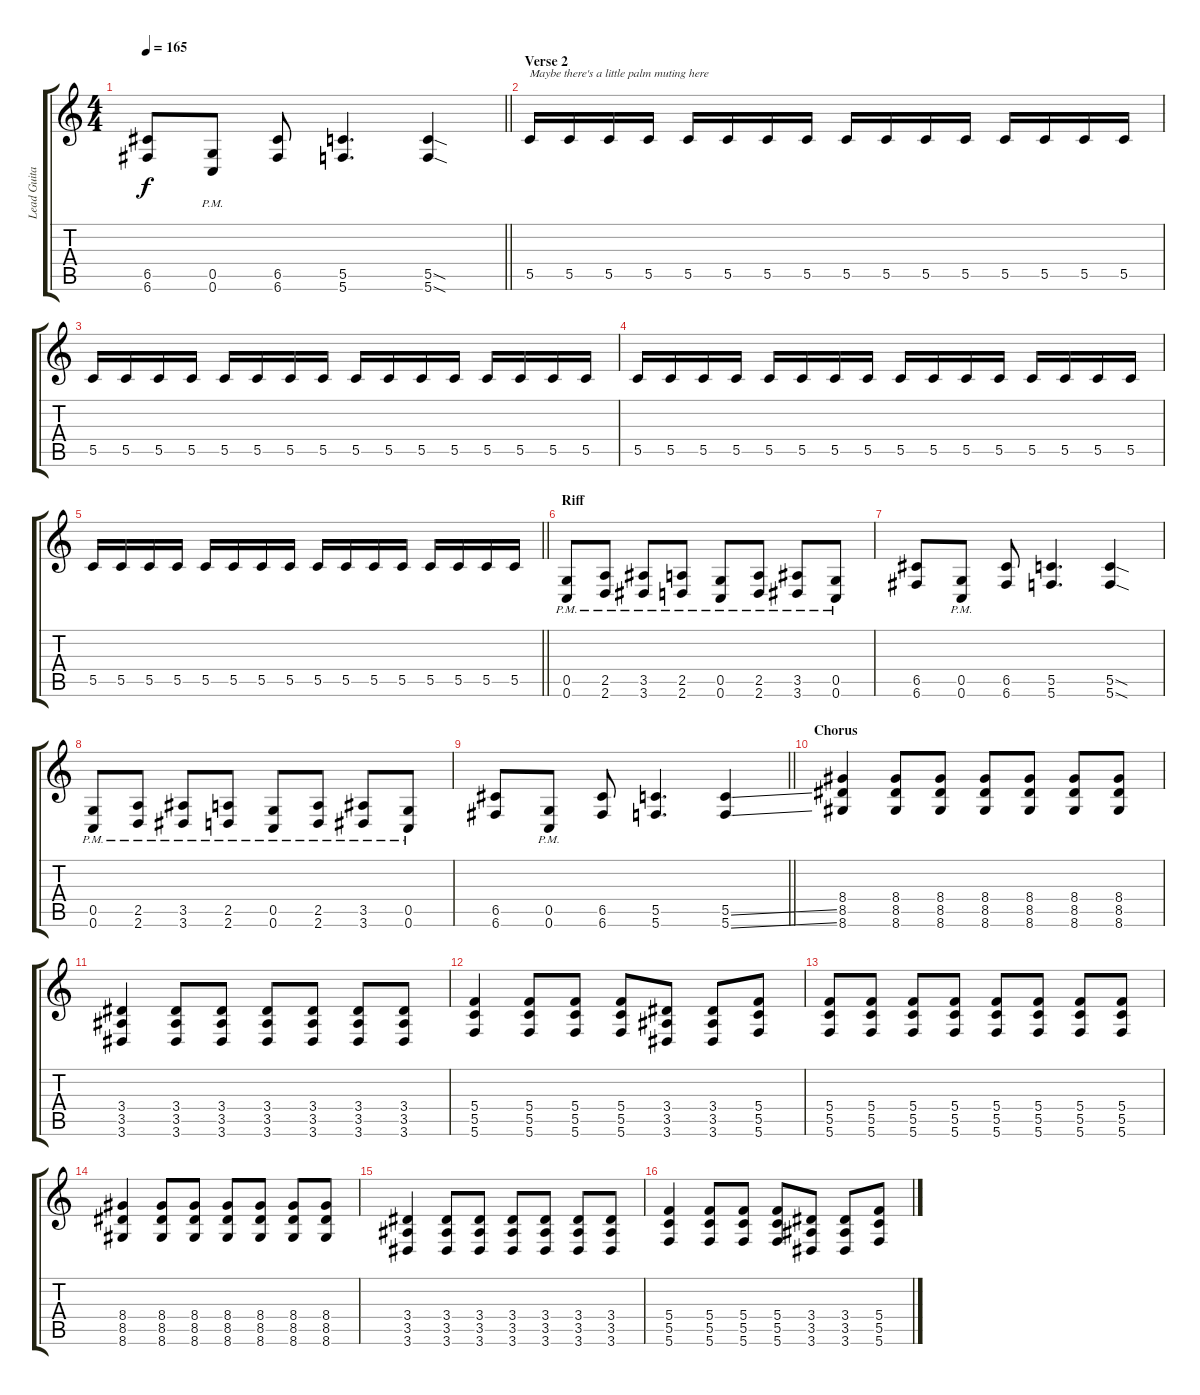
\track ("Lead Guitar" "Lead Guita") {instrument distortionguitar}
\staff {score tabs}
\tuning (D4 A3 F3 C3 G2 C2) {hide}
\ts (4 4)
\tempo 165
\clef g2
\barLineRight lightlight
\ks c
(6.5 6.6).8{dy f} (0.5{pm} 0.6{pm}).8 (6.5 6.6).8 (5.5 5.6).4{d} (5.5{sod} 5.6{sod}).4 |
\section ("" "Verse 2")
5.5.16{txt "Maybe there's a little palm muting here"} 5.5.16 5.5.16 5.5.16 5.5.16 5.5.16 5.5.16 5.5.16 5.5.16 5.5.16 5.5.16 5.5.16 5.5.16 5.5.16 5.5.16 5.5.16 |
5.5.16 5.5.16 5.5.16 5.5.16 5.5.16 5.5.16 5.5.16 5.5.16 5.5.16 5.5.16 5.5.16 5.5.16 5.5.16 5.5.16 5.5.16 5.5.16 |
5.5.16 5.5.16 5.5.16 5.5.16 5.5.16 5.5.16 5.5.16 5.5.16 5.5.16 5.5.16 5.5.16 5.5.16 5.5.16 5.5.16 5.5.16 5.5.16 |
\barLineRight lightlight
5.5.16 5.5.16 5.5.16 5.5.16 5.5.16 5.5.16 5.5.16 5.5.16 5.5.16 5.5.16 5.5.16 5.5.16 5.5.16 5.5.16 5.5.16 5.5.16 |
\section ("" "Riff")
(0.5{pm} 0.6{pm}).8 (2.5{pm} 2.6{pm}).8 (3.5{pm} 3.6{pm}).8 (2.5{pm} 2.6{pm}).8 (0.5{pm} 0.6{pm}).8 (2.5{pm} 2.6{pm}).8 (3.5{pm} 3.6{pm}).8 (0.5{pm} 0.6{pm}).8 |
(6.5 6.6).8 (0.5{pm} 0.6{pm}).8 (6.5 6.6).8 (5.5 5.6).4{d} (5.5{sod} 5.6{sod}).4 |
(0.5{pm} 0.6{pm}).8 (2.5{pm} 2.6{pm}).8 (3.5{pm} 3.6{pm}).8 (2.5{pm} 2.6{pm}).8 (0.5{pm} 0.6{pm}).8 (2.5{pm} 2.6{pm}).8 (3.5{pm} 3.6{pm}).8 (0.5{pm} 0.6{pm}).8 |
\barLineRight lightlight
(6.5 6.6).8 (0.5{pm} 0.6{pm}).8 (6.5 6.6).8 (5.5 5.6).4{d} (5.5{ss} 5.6{ss}).4 |
\section ("" "Chorus")
(8.4 8.5 8.6).4 (8.4 8.5 8.6).8 (8.4 8.5 8.6).8 (8.4 8.5 8.6).8 (8.4 8.5 8.6).8 (8.4 8.5 8.6).8 (8.4 8.5 8.6).8 |
(3.4 3.5 3.6).4 (3.4 3.5 3.6).8 (3.4 3.5 3.6).8 (3.4 3.5 3.6).8 (3.4 3.5 3.6).8 (3.4 3.5 3.6).8 (3.4 3.5 3.6).8 |
(5.4 5.5 5.6).4 (5.4 5.5 5.6).8 (5.4 5.5 5.6).8 (5.4 5.5 5.6).8 (3.4 3.5 3.6).8 (3.4 3.5 3.6).8 (5.4 5.5 5.6).8 |
(5.4 5.5 5.6).8 (5.4 5.5 5.6).8 (5.4 5.5 5.6).8 (5.4 5.5 5.6).8 (5.4 5.5 5.6).8 (5.4 5.5 5.6).8 (5.4 5.5 5.6).8 (5.4 5.5 5.6).8 |
(8.4 8.5 8.6).4 (8.4 8.5 8.6).8 (8.4 8.5 8.6).8 (8.4 8.5 8.6).8 (8.4 8.5 8.6).8 (8.4 8.5 8.6).8 (8.4 8.5 8.6).8 |
(3.4 3.5 3.6).4 (3.4 3.5 3.6).8 (3.4 3.5 3.6).8 (3.4 3.5 3.6).8 (3.4 3.5 3.6).8 (3.4 3.5 3.6).8 (3.4 3.5 3.6).8 |
(5.4 5.5 5.6).4 (5.4 5.5 5.6).8 (5.4 5.5 5.6).8 (5.4 5.5 5.6).8 (3.4 3.5 3.6).8 (3.4 3.5 3.6).8 (5.4 5.5 5.6).8
